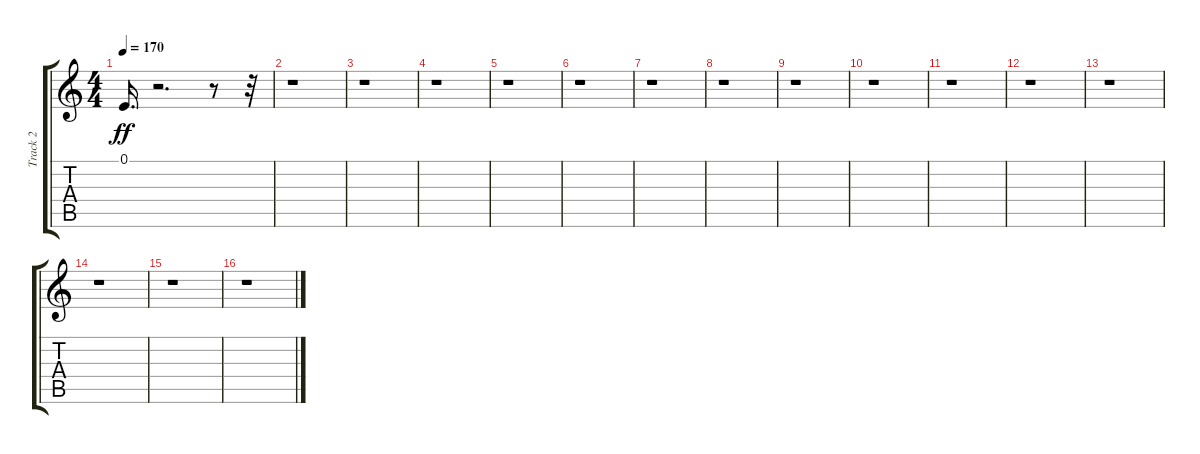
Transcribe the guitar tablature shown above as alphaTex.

\track ("Track 2" "Track 2") {instrument fx4atmosphere}
\staff {score tabs}
\tuning (E4 B3 G3 D3 A2 E2) {hide}
\ts (4 4)
\tempo 170
\clef g2
\ks c
0.1.16{d dy ff} r.2{d} r.8 r.32 |
r.1 |
r.1 |
r.1 |
r.1 |
r.1 |
r.1 |
r.1 |
r.1 |
r.1 |
r.1 |
r.1 |
r.1 |
r.1 |
r.1 |
r.1
